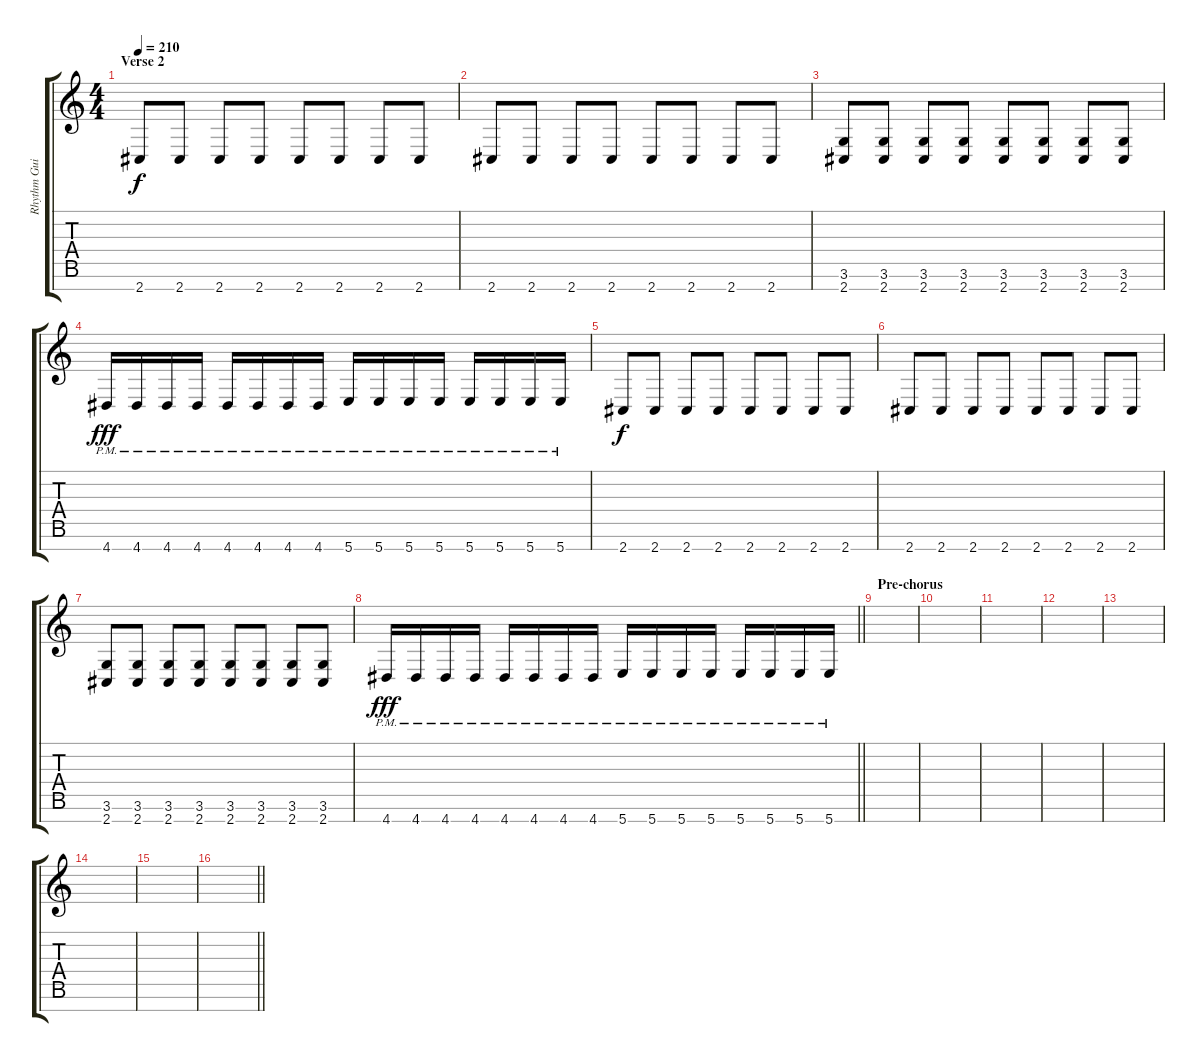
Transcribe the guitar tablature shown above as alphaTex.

\track ("Rhythm Guitar 1" "Rhythm Gui") {instrument distortionguitar}
\staff {score tabs}
\tuning (E4 B3 G3 D3 A2 E2 B1) {hide}
\ts (4 4)
\section ("" "Verse 2")
\tempo 210
\clef g2
\ks c
2.7.8{dy f} 2.7.8 2.7.8 2.7.8 2.7.8 2.7.8 2.7.8 2.7.8 |
2.7.8 2.7.8 2.7.8 2.7.8 2.7.8 2.7.8 2.7.8 2.7.8 |
(3.6 2.7).8 (3.6 2.7).8 (3.6 2.7).8 (3.6 2.7).8 (3.6 2.7).8 (3.6 2.7).8 (3.6 2.7).8 (3.6 2.7).8 |
4.7{pm}.16{dy fff} 4.7{pm}.16 4.7{pm}.16 4.7{pm}.16 4.7{pm}.16 4.7{pm}.16 4.7{pm}.16 4.7{pm}.16 5.7{pm}.16 5.7{pm}.16 5.7{pm}.16 5.7{pm}.16 5.7{pm}.16 5.7{pm}.16 5.7{pm}.16 5.7{pm}.16 |
2.7.8{dy f} 2.7.8 2.7.8 2.7.8 2.7.8 2.7.8 2.7.8 2.7.8 |
2.7.8 2.7.8 2.7.8 2.7.8 2.7.8 2.7.8 2.7.8 2.7.8 |
(3.6 2.7).8 (3.6 2.7).8 (3.6 2.7).8 (3.6 2.7).8 (3.6 2.7).8 (3.6 2.7).8 (3.6 2.7).8 (3.6 2.7).8 |
\barLineRight lightlight
4.7{pm}.16{dy fff} 4.7{pm}.16 4.7{pm}.16 4.7{pm}.16 4.7{pm}.16 4.7{pm}.16 4.7{pm}.16 4.7{pm}.16 5.7{pm}.16 5.7{pm}.16 5.7{pm}.16 5.7{pm}.16 5.7{pm}.16 5.7{pm}.16 5.7{pm}.16 5.7{pm}.16 |
\section ("" "Pre-chorus")
|
|
|
|
|
|
|
\barLineRight lightlight
